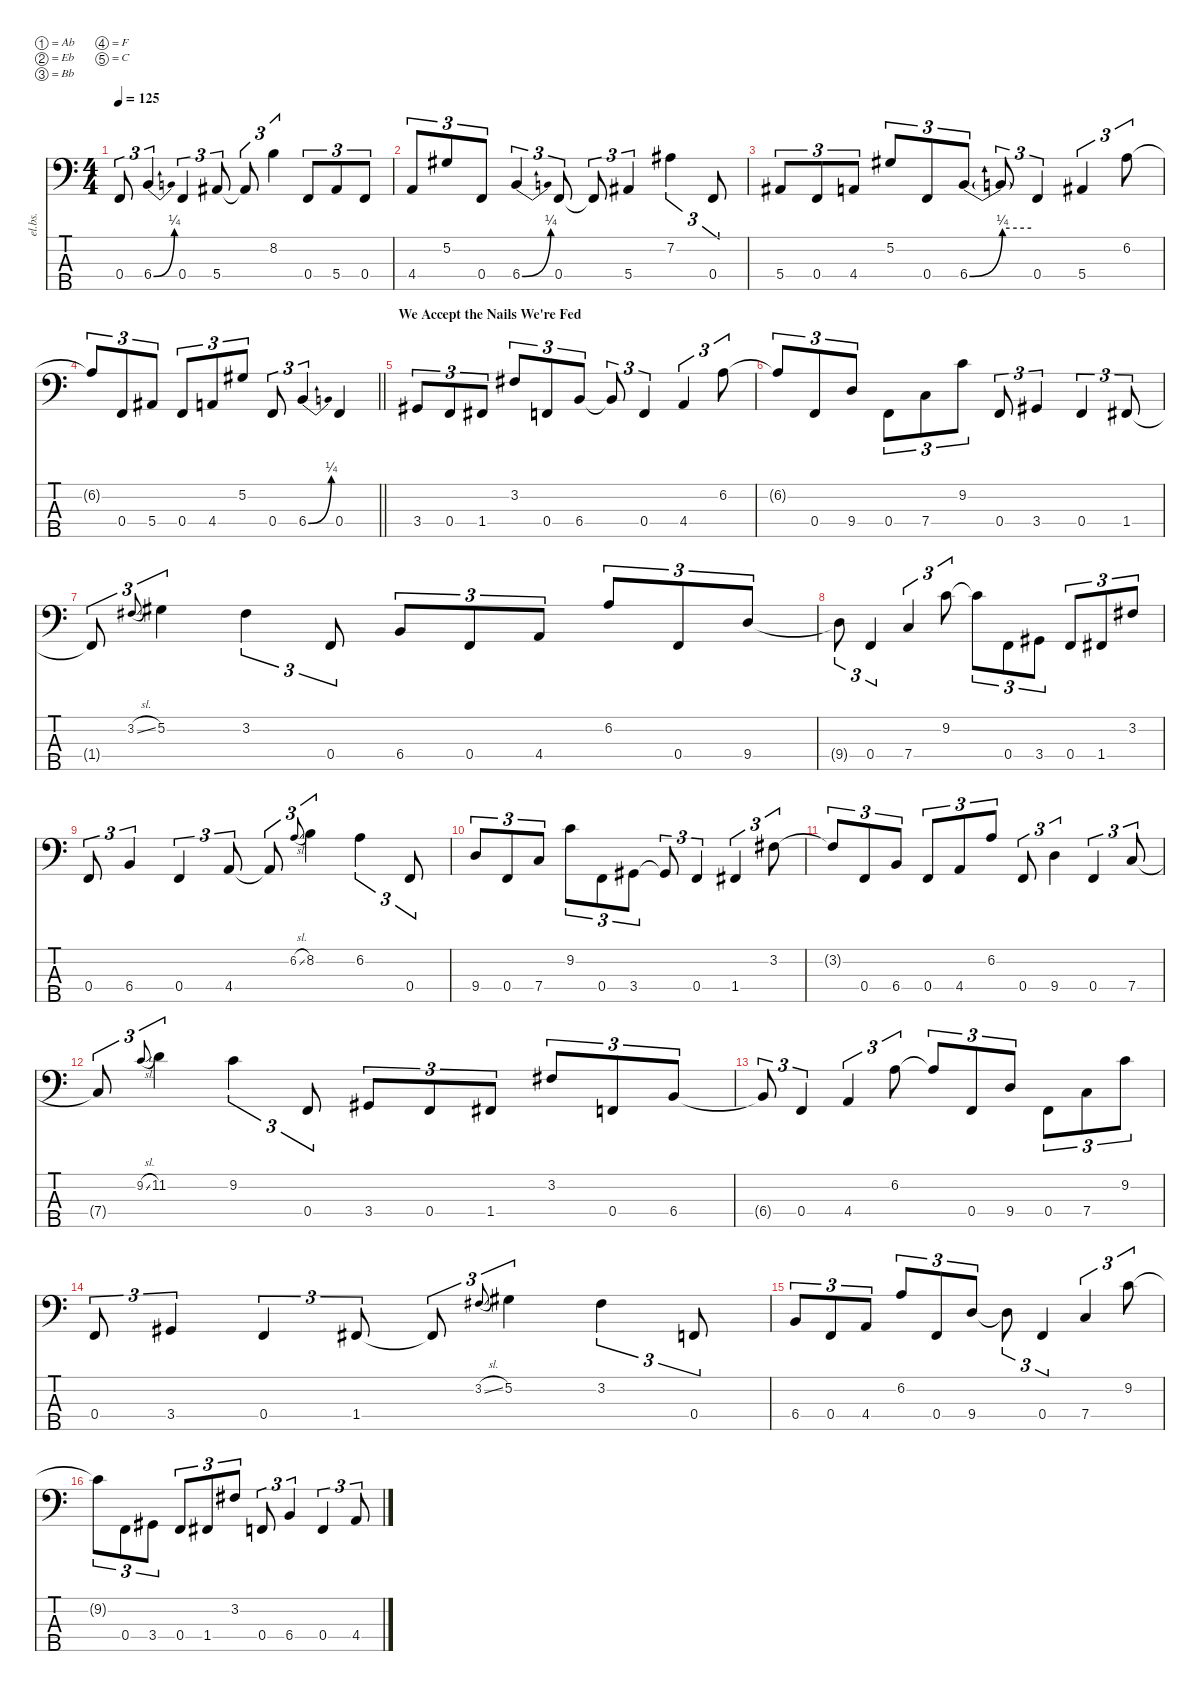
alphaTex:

\defaultSystemsLayout 4
\hideDynamics
\bracketExtendMode nobrackets
\track ("(bass tone)" "el.bs.") {instrument electricbasspick}
\staff {score tabs}
\tuning (Ab2 Eb2 Bb1 F1 C1)
\ts (4 4)
\tempo 125
\clef f4
\ks c
0.4.8{tu (3 2) dy f} 6.4{be (bend 0 0 60 1)}.4{tu (3 2)} 0.4.4{tu (3 2)} 5.4{acc #}.8{tu (3 2)} 5.4{t acc #}.8{tu (3 2)} 8.2.4{tu (3 2)} 0.4.8{tu (3 2)} 5.4{acc #}.8{tu (3 2)} 0.4.8{tu (3 2)} |
4.4.8{tu (3 2)} 5.2{acc #}.8{tu (3 2)} 0.4.8{tu (3 2)} 6.4{be (bend 0 0 60 1)}.4{tu (3 2)} 0.4.8{tu (3 2)} 0.4{t}.8{tu (3 2)} 5.4{acc #}.4{tu (3 2)} 7.2{acc #}.4{tu (3 2)} 0.4.8{tu (3 2)} |
5.4{acc #}.8{tu (3 2)} 0.4.8{tu (3 2)} 4.4.8{tu (3 2)} 5.2{acc #}.8{tu (3 2)} 0.4.8{tu (3 2)} 6.4{be (bend 0 0 60 1)}.8{tu (3 2)} 6.4{be (hold 0 1 60 1) t}.8{tu (3 2)} 0.4.4{tu (3 2)} 5.4{acc #}.4{tu (3 2)} 6.2.8{tu (3 2)} |
\barLineRight lightlight
6.2{t}.8{tu (3 2)} 0.4.8{tu (3 2)} 5.4{acc #}.8{tu (3 2)} 0.4.8{tu (3 2)} 4.4.8{tu (3 2)} 5.2{acc #}.8{tu (3 2)} 0.4.8{tu (3 2)} 6.4{be (bend 0 0 60 1)}.4{tu (3 2)} 0.4.4 |
\section ("" "We Accept the Nails We're Fed")
3.4{acc #}.8{tu (3 2)} 0.4.8{tu (3 2)} 1.4{acc #}.8{tu (3 2)} 3.2{acc #}.8{tu (3 2)} 0.4.8{tu (3 2)} 6.4.8{tu (3 2)} 6.4{t}.8{tu (3 2)} 0.4.4{tu (3 2)} 4.4.4{tu (3 2)} 6.2.8{tu (3 2)} |
6.2{t}.8{tu (3 2)} 0.4.8{tu (3 2)} 9.4.8{tu (3 2)} 0.4.8{tu (3 2)} 7.4.8{tu (3 2)} 9.2.8{tu (3 2)} 0.4.8{tu (3 2)} 3.4{acc #}.4{tu (3 2)} 0.4.4{tu (3 2)} 1.4{acc #}.8{tu (3 2)} |
1.4{t acc #}.8{tu (3 2)} 3.2{sl acc #}.8{gr onbeat dy mf} 5.2{acc #}.4{tu (3 2) dy f} 3.2{acc #}.4{tu (3 2)} 0.4.8{tu (3 2)} 6.4.8{tu (3 2)} 0.4.8{tu (3 2)} 4.4.8{tu (3 2)} 6.2.8{tu (3 2)} 0.4.8{tu (3 2)} 9.4.8{tu (3 2)} |
9.4{t}.8{tu (3 2)} 0.4.4{tu (3 2)} 7.4.4{tu (3 2)} 9.2.8{tu (3 2)} 9.2{t}.8{tu (3 2)} 0.4.8{tu (3 2)} 3.4{acc #}.8{tu (3 2)} 0.4.8{tu (3 2)} 1.4{acc #}.8{tu (3 2)} 3.2{acc #}.8{tu (3 2)} |
0.4.8{tu (3 2)} 6.4.4{tu (3 2)} 0.4.4{tu (3 2)} 4.4.8{tu (3 2)} 4.4{t}.8{tu (3 2)} 6.2{sl}.8{gr onbeat dy mf} 8.2.4{tu (3 2) dy f} 6.2.4{tu (3 2)} 0.4.8{tu (3 2)} |
9.4.8{tu (3 2)} 0.4.8{tu (3 2)} 7.4.8{tu (3 2)} 9.2.8{tu (3 2)} 0.4.8{tu (3 2)} 3.4{acc #}.8{tu (3 2)} 3.4{t acc #}.8{tu (3 2)} 0.4.4{tu (3 2)} 1.4{acc #}.4{tu (3 2)} 3.2{acc #}.8{tu (3 2)} |
3.2{t acc #}.8{tu (3 2)} 0.4.8{tu (3 2)} 6.4.8{tu (3 2)} 0.4.8{tu (3 2)} 4.4.8{tu (3 2)} 6.2.8{tu (3 2)} 0.4.8{tu (3 2)} 9.4.4{tu (3 2)} 0.4.4{tu (3 2)} 7.4.8{tu (3 2)} |
7.4{t}.8{tu (3 2)} 9.2{sl}.8{gr onbeat dy mf} 11.2.4{tu (3 2) dy f} 9.2.4{tu (3 2)} 0.4.8{tu (3 2)} 3.4{acc #}.8{tu (3 2)} 0.4.8{tu (3 2)} 1.4{acc #}.8{tu (3 2)} 3.2{acc #}.8{tu (3 2)} 0.4.8{tu (3 2)} 6.4.8{tu (3 2)} |
6.4{t}.8{tu (3 2)} 0.4.4{tu (3 2)} 4.4.4{tu (3 2)} 6.2.8{tu (3 2)} 6.2{t}.8{tu (3 2)} 0.4.8{tu (3 2)} 9.4.8{tu (3 2)} 0.4.8{tu (3 2)} 7.4.8{tu (3 2)} 9.2.8{tu (3 2)} |
0.4.8{tu (3 2)} 3.4{acc #}.4{tu (3 2)} 0.4.4{tu (3 2)} 1.4{acc #}.8{tu (3 2)} 1.4{t acc #}.8{tu (3 2)} 3.2{sl acc #}.8{gr onbeat dy mf} 5.2{acc #}.4{tu (3 2) dy f} 3.2{acc #}.4{tu (3 2)} 0.4.8{tu (3 2)} |
6.4.8{tu (3 2)} 0.4.8{tu (3 2)} 4.4.8{tu (3 2)} 6.2.8{tu (3 2)} 0.4.8{tu (3 2)} 9.4.8{tu (3 2)} 9.4{t}.8{tu (3 2)} 0.4.4{tu (3 2)} 7.4.4{tu (3 2)} 9.2.8{tu (3 2)} |
9.2{t}.8{tu (3 2)} 0.4.8{tu (3 2)} 3.4{acc #}.8{tu (3 2)} 0.4.8{tu (3 2)} 1.4{acc #}.8{tu (3 2)} 3.2{acc #}.8{tu (3 2)} 0.4.8{tu (3 2)} 6.4.4{tu (3 2)} 0.4.4{tu (3 2)} 4.4.8{tu (3 2)}
